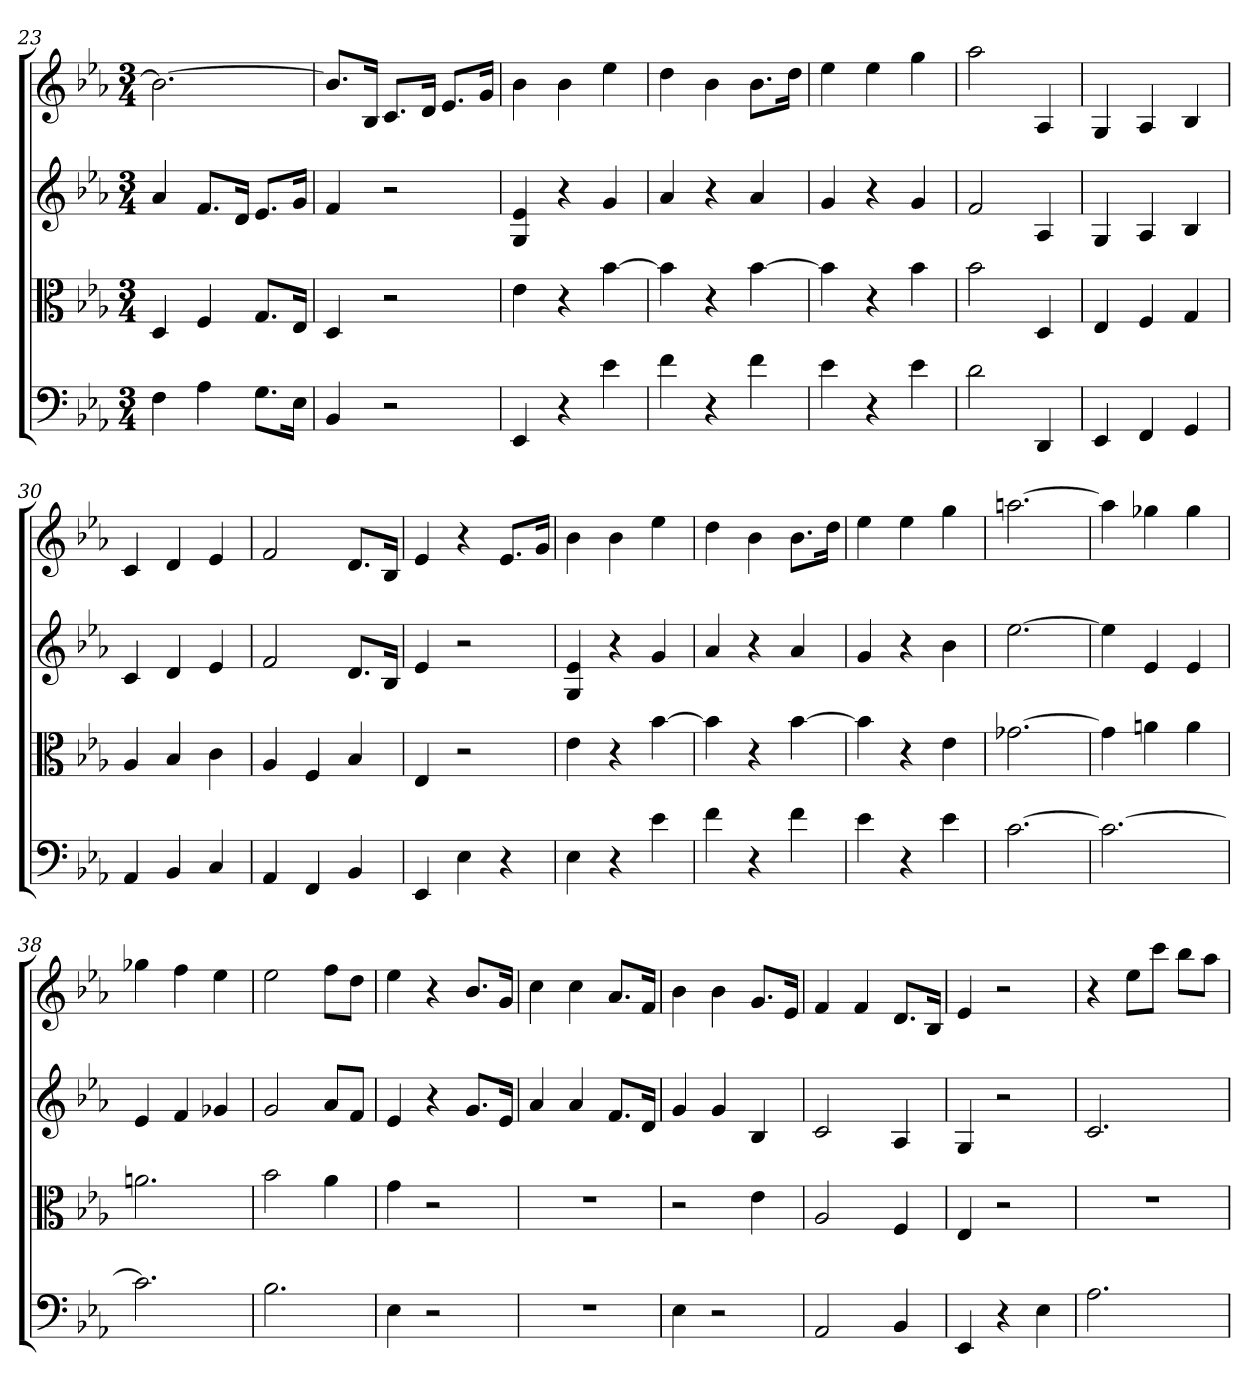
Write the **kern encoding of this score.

**kern	**kern	**kern	**kern
*part4	*part3	*part2	*part1
*staff4	*staff3	*staff2	*staff1
*clefF4	*clefC3	*	*
*k[b-e-a-]	*k[b-e-a-]	*k[b-e-a-]	*k[b-e-a-]
*E-:	*E-:	*E-:	*E-:
*M3/4	*M3/4	*M3/4	*M3/4
=23	=23	=23	=23
4F	4D	4a-	2.b-_
4A-	4F	8.fL	.
.	.	16dJk	.
8.G\L	8.G/L	8.e-L	.
16E-\Jk	16E-/Jk	16gJk	.
=24	=24	=24	=24
4BB-	4D	4f	8.b-L]
.	.	.	16B-Jk
2r	2r	2r	8.cL
.	.	.	16dJk
.	.	.	8.e-L
.	.	.	16gJk
=25	=25	=25	=25
4EE-	4e-	4G 4e-	4b-
4r	4r	4r	4b-
4e-	[4b-	4g	4ee-
=26	=26	=26	=26
4f	4b-]	4a-	4dd
4r	4r	4r	4b-
4f	[4b-	4a-	8.b-L
.	.	.	16ddJk
=27	=27	=27	=27
4e-	4b-]	4g	4ee-
4r	4r	4r	4ee-
4e-	4b-	4g	4gg
=28	=28	=28	=28
2d	2b-	2f	2aa-
4DD	4D	4A-	4A-
=29	=29	=29	=29
4EE-	4E-	4G	4G
4FF	4F	4A-	4A-
4GG	4G	4B-	4B-
=30	=30	=30	=30
4AA-	4A-	4c	4c
4BB-	4B-	4d	4d
4C	4c	4e-	4e-
=31	=31	=31	=31
4AA-	4A-	2f	2f
4FF	4F	.	.
4BB-	4B-	8.dL	8.dL
.	.	16B-Jk	16B-Jk
=32	=32	=32	=32
4EE-	4E-	4e-	4e-
4E-	2r	2r	4r
4r	.	.	8.e-L
.	.	.	16gJk
=33	=33	=33	=33
4E-	4e-	4G 4e-	4b-
4r	4r	4r	4b-
4e-	[4b-	4g	4ee-
=34	=34	=34	=34
4f	4b-]	4a-	4dd
4r	4r	4r	4b-
4f	[4b-	4a-	8.b-L
.	.	.	16ddJk
=35	=35	=35	=35
4e-	4b-]	4g	4ee-
4r	4r	4r	4ee-
4e-	4e-	4b-	4gg
=36	=36	=36	=36
[2.c	[2.g-X	[2.ee-	[2.aan
=37	=37	=37	=37
2.c_	4g-]	4ee-]	4aa]
.	4an	4e-	4gg-X
.	4a	4e-	4gg-
=38	=38	=38	=38
2.c]	2.an	4e-	4gg-X
.	.	4f	4ff
.	.	4g-X	4ee-
=39	=39	=39	=39
2.B-	2b-	2g	2ee-
.	4a-	8a-L	8ffL
.	.	8fJ	8ddJ
=40	=40	=40	=40
4E-	4g	4e-	4ee-
2r	2r	4r	4r
.	.	8.gL	8.b-L
.	.	16e-Jk	16gJk
=41	=41	=41	=41
2.r	2.r	4a-	4cc
.	.	4a-	4cc
.	.	8.fL	8.a-L
.	.	16dJk	16fJk
=42	=42	=42	=42
4E-	2r	4g	4b-
2r	.	4g	4b-
.	4e-	4B-	8.gL
.	.	.	16e-Jk
=43	=43	=43	=43
2AA-	2A-	2c	4f
.	.	.	4f
4BB-	4F	4A-	8.dL
.	.	.	16B-Jk
=44	=44	=44	=44
4EE-	4E-	4G	4e-
4r	2r	2r	2r
4E-	.	.	.
=45	=45	=45	=45
2.A-	2.r	2.c	4r
.	.	.	8ee-L
.	.	.	8cccJ
.	.	.	8bb-L
.	.	.	8aa-J
=	=	=	=
*-	*-	*-	*-
